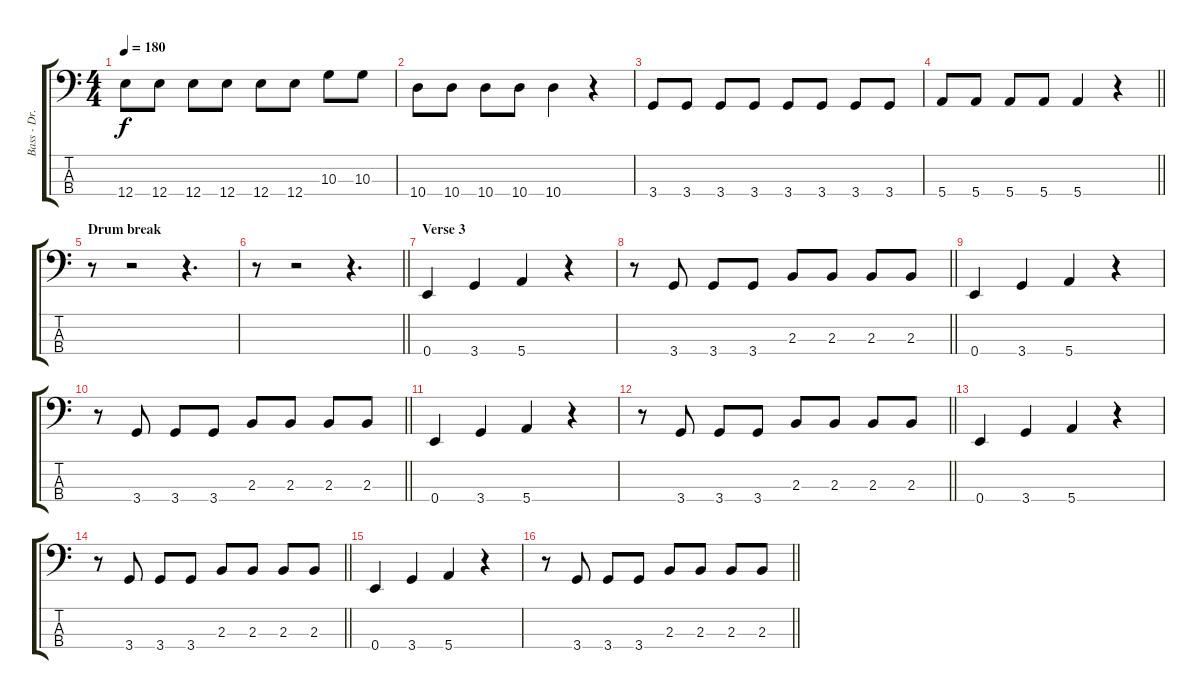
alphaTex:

\track ("Bass - Dr. Matt Destruction" "Bass - Dr.") {instrument electricbasspick}
\staff {score tabs}
\tuning (G2 D2 A1 E1) {hide}
\ts (4 4)
\tempo 180
\clef f4
\ks c
12.4.8{dy f} 12.4.8 12.4.8 12.4.8 12.4.8 12.4.8 10.3.8 10.3.8 |
10.4.8 10.4.8 10.4.8 10.4.8 10.4.4 r.4 |
3.4.8 3.4.8 3.4.8 3.4.8 3.4.8 3.4.8 3.4.8 3.4.8 |
\barLineRight lightlight
5.4.8 5.4.8 5.4.8 5.4.8 5.4.4 r.4 |
\section ("" "Drum break")
r.8 r.2 r.4{d} |
\barLineRight lightlight
r.8 r.2 r.4{d} |
\section ("" "Verse 3")
0.4.4 3.4.4 5.4.4 r.4 |
\barLineRight lightlight
r.8 3.4.8 3.4.8 3.4.8 2.3.8 2.3.8 2.3.8 2.3.8 |
0.4.4 3.4.4 5.4.4 r.4 |
\barLineRight lightlight
r.8 3.4.8 3.4.8 3.4.8 2.3.8 2.3.8 2.3.8 2.3.8 |
0.4.4 3.4.4 5.4.4 r.4 |
\barLineRight lightlight
r.8 3.4.8 3.4.8 3.4.8 2.3.8 2.3.8 2.3.8 2.3.8 |
0.4.4 3.4.4 5.4.4 r.4 |
\barLineRight lightlight
r.8 3.4.8 3.4.8 3.4.8 2.3.8 2.3.8 2.3.8 2.3.8 |
0.4.4 3.4.4 5.4.4 r.4 |
\barLineRight lightlight
r.8 3.4.8 3.4.8 3.4.8 2.3.8 2.3.8 2.3.8 2.3.8
